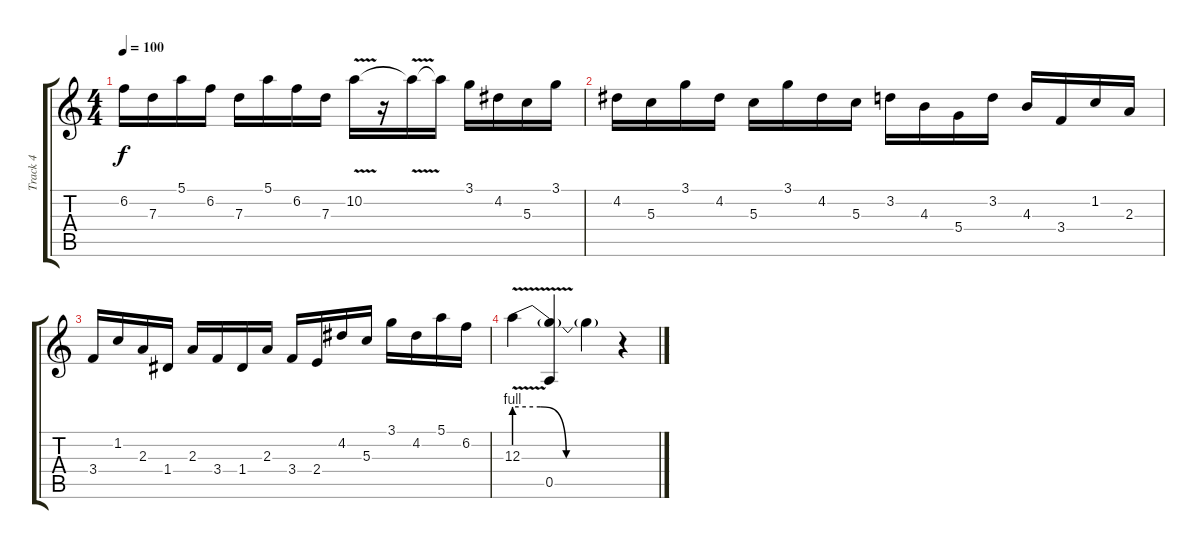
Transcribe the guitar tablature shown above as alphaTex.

\track ("Track 4" "Track 4") {instrument distortionguitar}
\staff {score tabs}
\tuning (E4 B3 G3 D3 A2 E2) {hide}
\ts (4 4)
\tempo 100
\clef g2
\ks c
6.2.16{dy f} 7.3.16 5.1.16 6.2.16 7.3.16 5.1.16 6.2.16 7.3.16 10.2{v}.16 r.16 10.2{t}.16 10.2{t}.16 3.1.16 4.2.16 5.3.16 3.1.16 |
4.2.16 5.3.16 3.1.16 4.2.16 5.3.16 3.1.16 4.2.16 5.3.16 3.2.16 4.3.16 5.4.16 3.2.16 4.3.16 3.4.16 1.2.16 2.3.16 |
3.4.16 1.2.16 2.3.16 1.4.16 2.3.16 3.4.16 1.4.16 2.3.16 3.4.16 2.4.16 4.2.16 5.3.16 3.1.16 4.2.16 5.1.16 6.2.16 |
12.3{be (custom 0 4 15 4 30 0 60 0) v}.4 (12.3{t} 0.5).4 12.3{t}.4 r.4
